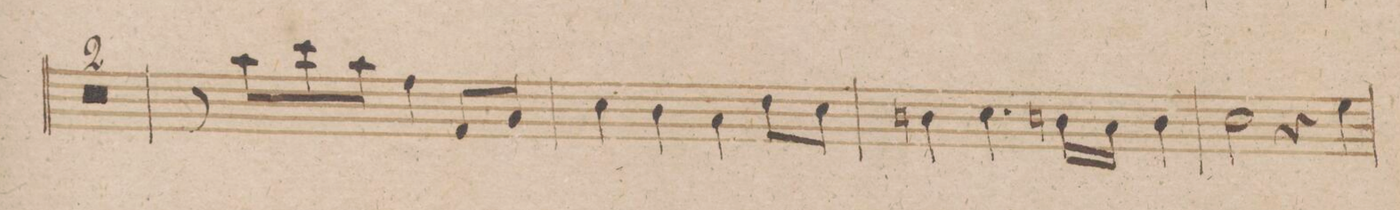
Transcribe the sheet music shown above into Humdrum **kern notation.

**kern	**dynam
*I"Oboe 1mo	*
*clefG2	*
*k[b-]	*
*met(c)	*
*M4/4	*
0r	.
=230	=230
=231	=231
8r	.
8aa\L	.
8ccc\	.
8aa\J	.
4ff\	.
8f/L	.
8a/J	.
=232	=232
4cc\	.
4b-\	.
4a\	.
8dd\L	.
8cc\J	.
=233	=233
4bn\	.
4.cc\	.
16bn\LL	.
16a\JJ	.
4b\	.
=234	=234
2cc\	.
4r	.
4ee\	.
=235	=235
*-	*-
